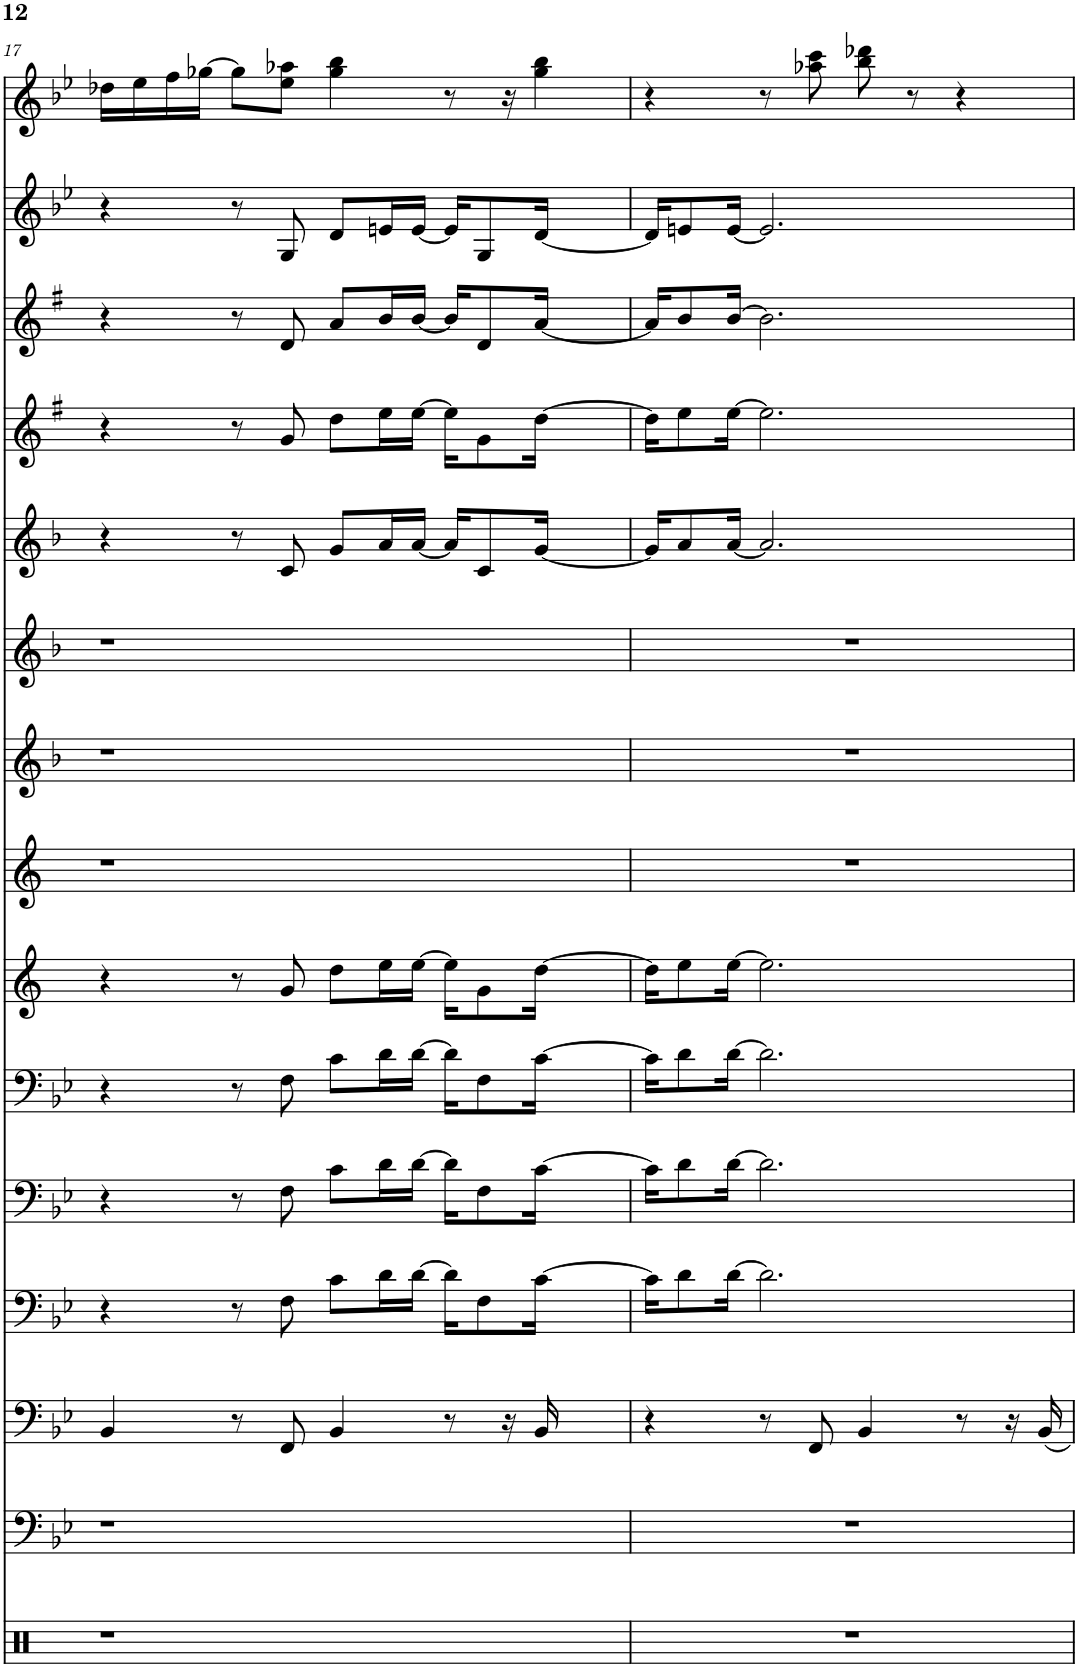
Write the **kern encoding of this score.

**kern	**kern	**kern	**kern	**kern	**kern	**kern	**kern	**kern	**kern	**kern	**kern	**kern	**kern	**kern
*part15	*part14	*part13	*part12	*part11	*part10	*part9	*part8	*part7	*part6	*part5	*part4	*part3	*part2	*part1
*staff15	*staff14	*staff13	*staff12	*staff11	*staff10	*staff9	*staff8	*staff7	*staff6	*staff5	*staff4	*staff3	*staff2	*staff1
*I"Voice	*I"Voice	*I"Voice	*I"Voice	*I"Voice	*I"Voice	*I"Voice	*I"Voice	*I"Voice	*I"Voice	*I"Voice	*I"Voice	*I"Voice	*I"Voice	*I"Voice
*I'V	*I'V	*I'V	*I'V	*I'V	*I'V	*I'V	*I'V	*I'V	*I'V	*I'V	*I'V	*I'V	*I'V	*I'V
!!LO:PB:g=z
*clefX	*clefX	*clefF4	*clefF4	*clefF4	*clefF4	*clefG2	*clefG2	*clefG2	*clefG2	*clefG2	*clefG2	*clefG2	*clefG2	*clefG2
*k[]	*k[b-e-]	*k[b-e-]	*k[b-e-]	*k[b-e-]	*k[b-e-]	*k[]	*k[]	*k[b-]	*k[b-]	*k[b-]	*k[f#]	*k[f#]	*k[b-e-]	*k[b-e-]
*M4/4	*M4/4	*M4/4	*M4/4	*M4/4	*M4/4	*M4/4	*M4/4	*M4/4	*M4/4	*M4/4	*M4/4	*M4/4	*M4/4	*
*met(c)	*met(c)	*met(c)	*met(c)	*met(c)	*met(c)	*met(c)	*met(c)	*met(c)	*met(c)	*met(c)	*met(c)	*met(c)	*met(c)	*
=17	=17	=17	=17	=17	=17	=17	=17	=17	=17	=17	=17	=17	=17	=17
1r	1r	4BB-/	4r	4r	4r	4r	1r	1r	1r	4r	4r	4r	4r	16dd-X\LL
.	.	.	.	.	.	.	.	.	.	.	.	.	.	16ee-\
.	.	.	.	.	.	.	.	.	.	.	.	.	.	16ff\
.	.	.	.	.	.	.	.	.	.	.	.	.	.	[>16gg-X\JJ
.	.	8r	8r	8r	8r	8r	.	.	.	8r	8r	8r	8r	8gg-\L]
.	.	8FF/	8F\	8F\	8F\	8g/	.	.	.	8c/	8g/	8d/	8G/	8ee-\ 8aa-X\J
.	.	4BB-/	8c\L	8c\L	8c\L	8dd\L	.	.	.	8g/L	8dd\L	8a/L	8d/L	4gg-\ 4bb-\
.	.	.	16d\L	16d\L	16d\L	16ee\L	.	.	.	16a/L	16ee\L	16b/L	16en/L	.
.	.	.	[>16d\JJ	[>16d\JJ	[>16d\JJ	[>16ee\JJ	.	.	.	[<16a/JJ	[>16ee\JJ	[<16b/JJ	[<16e/JJ	.
.	.	8r	16d\KL]	16d\KL]	16d\KL]	16ee\KL]	.	.	.	16a/KL]	16ee\KL]	16b/KL]	16e/KL]	8r
.	.	.	8F\	8F\	8F\	8g\	.	.	.	8c/	8g\	8d/	8G/	.
.	.	16r	.	.	.	.	.	.	.	.	.	.	.	16r
.	.	16BB-/	[>16c\Jk	[>16c\Jk	[>16c\Jk	[>16dd\Jk	.	.	.	[<16g/Jk	[>16dd\Jk	[<16a/Jk	[<16d/Jk	[16gg-\ [16bb-\
8.ryy	8.ryy	8.ryy	8.ryy	8.ryy	8.ryy	8.ryy	8.ryy	8.ryy	8.ryy	8.ryy	8.ryy	8.ryy	8.ryy	8.ryy
=18	=18	=18	=18	=18	=18	=18	=18	=18	=18	=18	=18	=18	=18	=18
1r	1r	4r	16c\KL]	16c\KL]	16c\KL]	16dd\KL]	1r	1r	1r	16g/KL]	16dd\KL]	16a/KL]	16d/KL]	4r
.	.	.	8d\	8d\	8d\	8ee\	.	.	.	8a/	8ee\	8b/	8en/	.
.	.	.	[>16d\Jk	[>16d\Jk	[>16d\Jk	[>16ee\Jk	.	.	.	[<16a/Jk	[>16ee\Jk	[>16b/Jk	[<16e/Jk	.
.	.	8r	2.d\]	2.d\]	2.d\]	2.ee\]	.	.	.	2.a/]	2.ee\]	2.b\]	2.e/]	8.gg-\] 8.bb-\]
.	.	8FF/	.	.	.	.	.	.	.	.	.	.	.	.
.	.	.	.	.	.	.	.	.	.	.	.	.	.	8r
.	.	4BB-/	.	.	.	.	.	.	.	.	.	.	.	.
.	.	.	.	.	.	.	.	.	.	.	.	.	.	8aa-X\ 8ccc\
.	.	.	.	.	.	.	.	.	.	.	.	.	.	8bb-\ 8ddd-X\
.	.	8r	.	.	.	.	.	.	.	.	.	.	.	.
.	.	.	.	.	.	.	.	.	.	.	.	.	.	8r
.	.	16r	.	.	.	.	.	.	.	.	.	.	.	.
.	.	16BB-/	.	.	.	.	.	.	.	.	.	.	.	4r
8.ryy	8.ryy	8.ryy	8.ryy	8.ryy	8.ryy	8.ryy	8.ryy	8.ryy	8.ryy	8.ryy	8.ryy	8.ryy	8.ryy	.
=	=	=	=	=	=	=	=	=	=	=	=	=	=	=
*-	*-	*-	*-	*-	*-	*-	*-	*-	*-	*-	*-	*-	*-	*-
